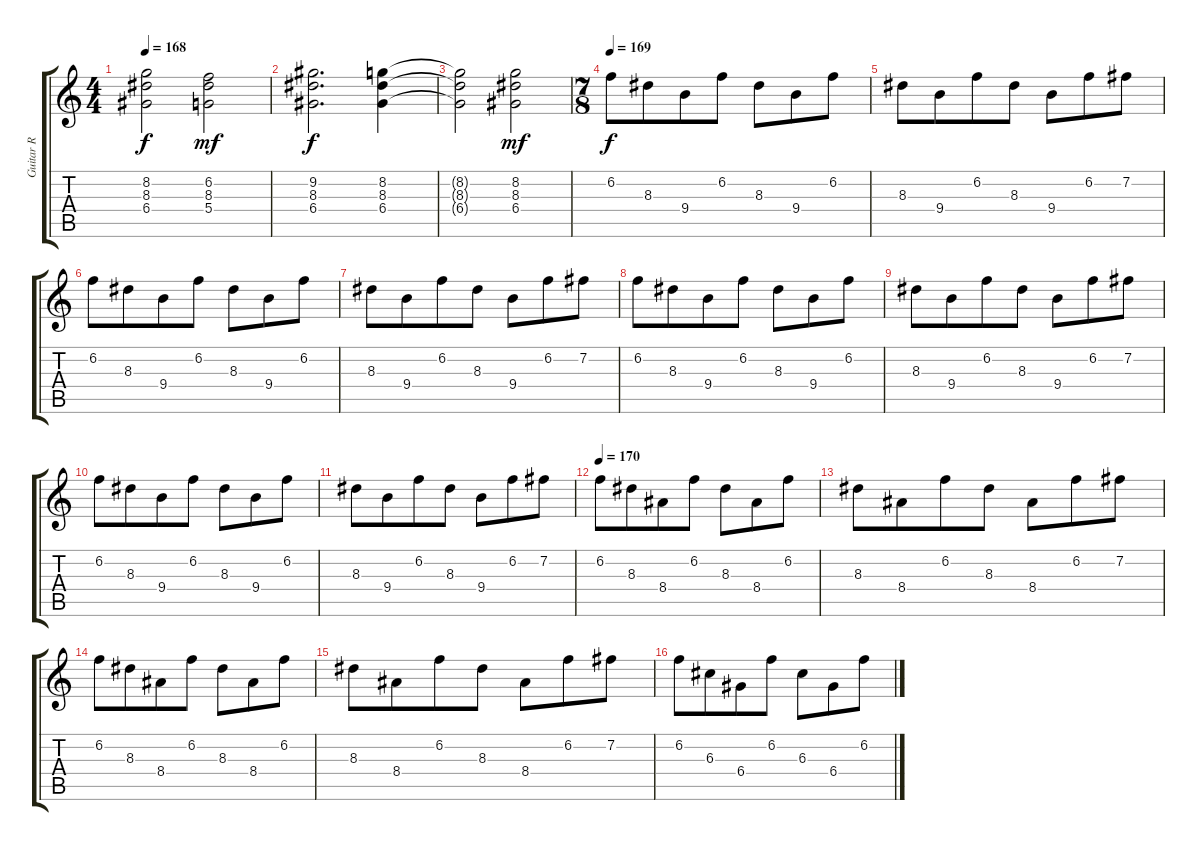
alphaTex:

\track ("Guitar R" "Guitar R") {instrument distortionguitar}
\staff {score tabs}
\tuning (E4 B3 G3 D3 A2 E2) {hide}
\ts (4 4)
\tempo 168
\clef g2
\ks c
(8.2{t} 8.3{t} 6.4{t}).2{dy f} (6.2 8.3 5.4).2{dy mf} |
(9.2 8.3 6.4).2{d dy f} (8.2 8.3 6.4).4 |
(8.2{t} 8.3{t} 6.4{t}).2 (8.2 8.3 6.4).2{dy mf} |
\ts (7 8)
\tempo 169
6.2.8{dy f} 8.3.8 9.4.8 6.2.8 8.3.8 9.4.8 6.2.8 |
8.3.8 9.4.8 6.2.8 8.3.8 9.4.8 6.2.8 7.2.8 |
6.2.8 8.3.8 9.4.8 6.2.8 8.3.8 9.4.8 6.2.8 |
8.3.8 9.4.8 6.2.8 8.3.8 9.4.8 6.2.8 7.2.8 |
6.2.8 8.3.8 9.4.8 6.2.8 8.3.8 9.4.8 6.2.8 |
8.3.8 9.4.8 6.2.8 8.3.8 9.4.8 6.2.8 7.2.8 |
6.2.8 8.3.8 9.4.8 6.2.8 8.3.8 9.4.8 6.2.8 |
8.3.8 9.4.8 6.2.8 8.3.8 9.4.8 6.2.8 7.2.8 |
\tempo 170
6.2.8 8.3.8 8.4.8 6.2.8 8.3.8 8.4.8 6.2.8 |
8.3.8 8.4.8 6.2.8 8.3.8 8.4.8 6.2.8 7.2.8 |
6.2.8 8.3.8 8.4.8 6.2.8 8.3.8 8.4.8 6.2.8 |
8.3.8 8.4.8 6.2.8 8.3.8 8.4.8 6.2.8 7.2.8 |
6.2.8 6.3.8 6.4.8 6.2.8 6.3.8 6.4.8 6.2.8
